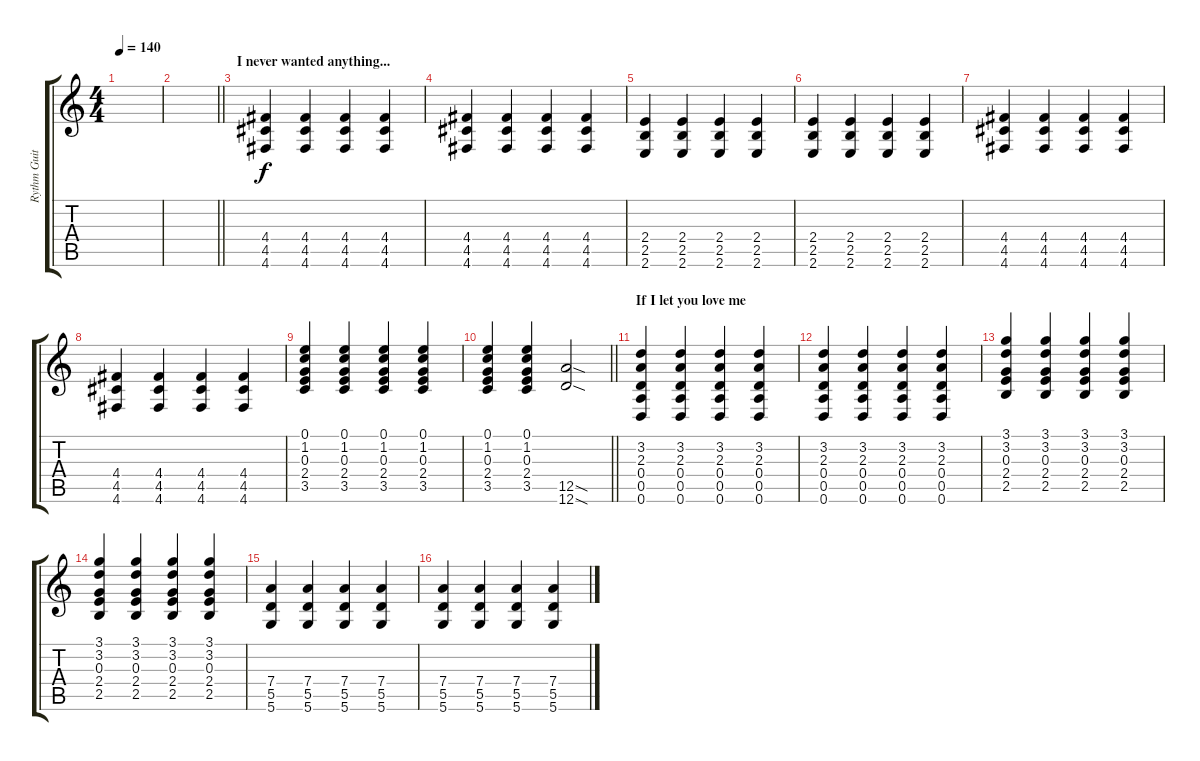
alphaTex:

\track ("Rythm Guitar" "Rythm Guit") {instrument overdrivenguitar}
\staff {score tabs}
\tuning (E4 B3 G3 D3 A2 D2) {hide}
\ts (4 4)
\tempo 140
\clef g2
\ks c
|
\barLineRight lightlight
|
\section ("" "I never wanted anything...")
(4.4 4.5 4.6).4 (4.4 4.5 4.6).4 (4.4 4.5 4.6).4 (4.4 4.5 4.6).4 |
(4.4 4.5 4.6).4 (4.4 4.5 4.6).4 (4.4 4.5 4.6).4 (4.4 4.5 4.6).4 |
(2.4 2.5 2.6).4 (2.4 2.5 2.6).4 (2.4 2.5 2.6).4 (2.4 2.5 2.6).4 |
(2.4 2.5 2.6).4 (2.4 2.5 2.6).4 (2.4 2.5 2.6).4 (2.4 2.5 2.6).4 |
(4.4 4.5 4.6).4 (4.4 4.5 4.6).4 (4.4 4.5 4.6).4 (4.4 4.5 4.6).4 |
(4.4 4.5 4.6).4 (4.4 4.5 4.6).4 (4.4 4.5 4.6).4 (4.4 4.5 4.6).4 |
(0.1 1.2 0.3 2.4 3.5).4 (0.1 1.2 0.3 2.4 3.5).4 (0.1 1.2 0.3 2.4 3.5).4 (0.1 1.2 0.3 2.4 3.5).4 |
\barLineRight lightlight
(0.1 1.2 0.3 2.4 3.5).4 (0.1 1.2 0.3 2.4 3.5).4 (12.5{sod} 12.6{sod}).2 |
\section ("" "If I let you love me")
(3.2 2.3 0.4 0.5 0.6).4 (3.2 2.3 0.4 0.5 0.6).4 (3.2 2.3 0.4 0.5 0.6).4 (3.2 2.3 0.4 0.5 0.6).4 |
(3.2 2.3 0.4 0.5 0.6).4 (3.2 2.3 0.4 0.5 0.6).4 (3.2 2.3 0.4 0.5 0.6).4 (3.2 2.3 0.4 0.5 0.6).4 |
(3.1 3.2 0.3 2.4 2.5).4 (3.1 3.2 0.3 2.4 2.5).4 (3.1 3.2 0.3 2.4 2.5).4 (3.1 3.2 0.3 2.4 2.5).4 |
(3.1 3.2 0.3 2.4 2.5).4 (3.1 3.2 0.3 2.4 2.5).4 (3.1 3.2 0.3 2.4 2.5).4 (3.1 3.2 0.3 2.4 2.5).4 |
(7.4 5.5 5.6).4 (7.4 5.5 5.6).4 (7.4 5.5 5.6).4 (7.4 5.5 5.6).4 |
(7.4 5.5 5.6).4 (7.4 5.5 5.6).4 (7.4 5.5 5.6).4 (7.4 5.5 5.6).4
